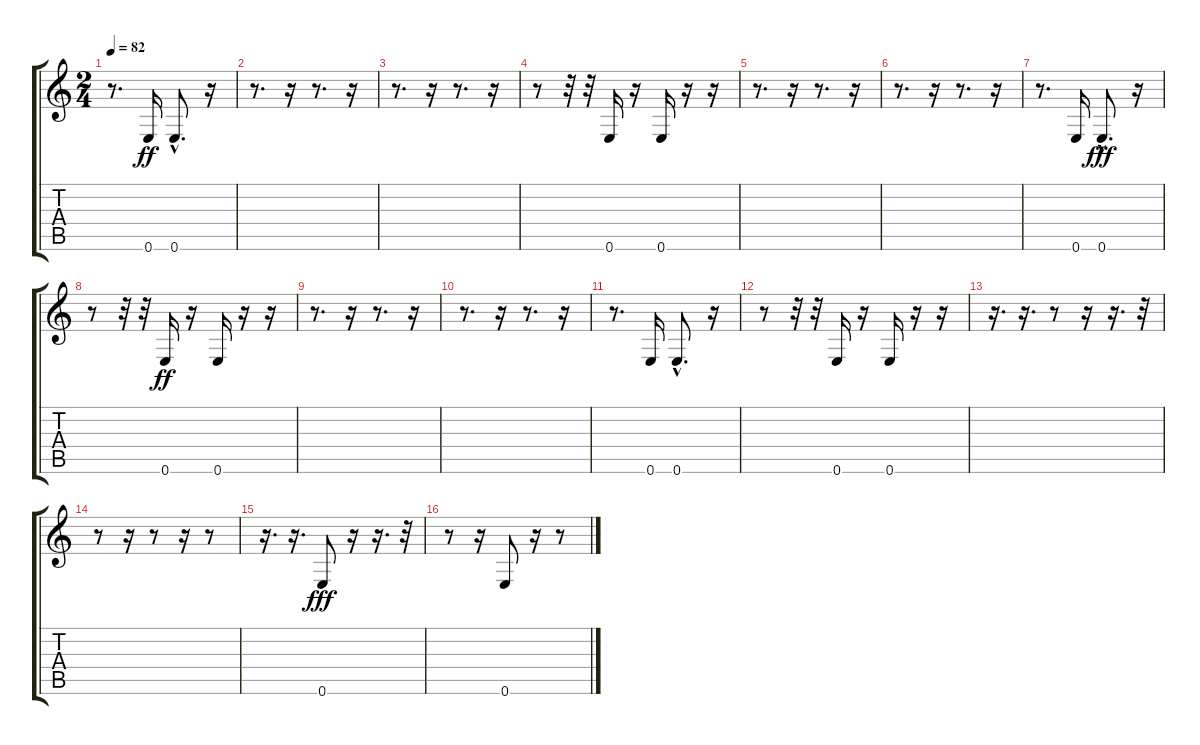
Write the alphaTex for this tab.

\track "" {instrument electricbasspick}
\staff {score tabs}
\tuning (E4 B3 G3 D3 A2 E2) {hide}
\ts (2 4)
\tempo 82
\clef g2
\ks c
r.8{d dy ff} 0.6.16 0.6{hac}.8{d} r.16 |
r.8{d} r.16 r.8{d} r.16 |
r.8{d} r.16 r.8{d} r.16 |
r.8 r.32 r.32 0.6.16 r.16 0.6.16 r.16 r.16 |
r.8{d} r.16 r.8{d} r.16 |
r.8{d} r.16 r.8{d} r.16 |
r.8{d} 0.6.16 0.6{hac}.8{d dy fff} r.16 |
r.8 r.32 r.32 0.6.16{dy ff} r.16 0.6.16 r.16 r.16 |
r.8{d} r.16 r.8{d} r.16 |
r.8{d} r.16 r.8{d} r.16 |
r.8{d} 0.6.16 0.6{hac}.8{d} r.16 |
r.8 r.32 r.32 0.6.16 r.16 0.6.16 r.16 r.16 |
r.16{d} r.16{d} r.8 r.16 r.16{d} r.32 |
r.8 r.16 r.8 r.16 r.8 |
r.16{d} r.16{d} 0.6.8{dy fff} r.16 r.16{d} r.32 |
r.8 r.16 0.6.8 r.16 r.8
